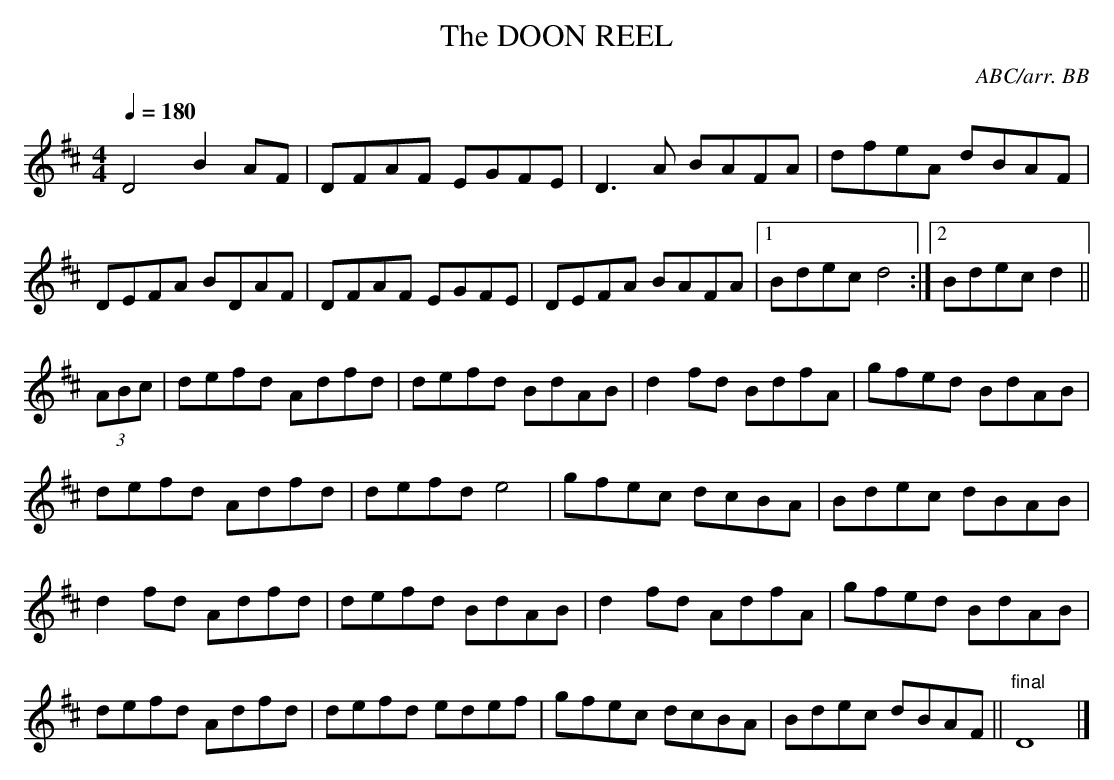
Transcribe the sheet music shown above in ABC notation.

X:1
T:DOON REEL, The
C:ABC/arr. BB
Q:1/4=180
M:4/4
L:1/8
K:D
D4 B2AF|DFAF EGFE|D3A BAFA|dfeA dBAF|
DEFA BDAF|DFAF EGFE|DEFA BAFA|1 Bdec d4 :|\
[2 Bdec d2||
(3ABc|defd Adfd|defd BdAB|d2 fd BdfA|gfed BdAB|
defd Adfd|defd e4|gfec dcBA|Bdec dBAB|
d2fd Adfd|defd BdAB|d2fd AdfA|gfed BdAB|
defd Adfd|defd edef|gfec dcBA|Bdec dBAF||"final" D8|]
